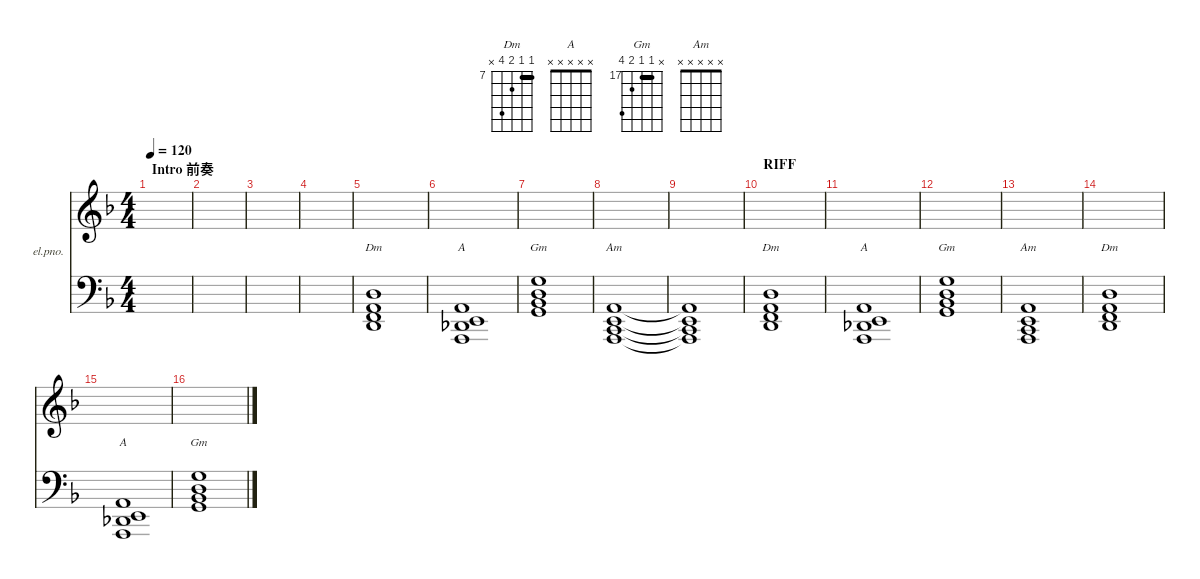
\defaultSystemsLayout 4
\hideDynamics
\bracketExtendMode nobrackets
\firstSystemTrackNameOrientation horizontal
\track ("Electric Piano" "el.pno.") {instrument electricpiano1}
\staff {score}
\tuning (E4 B3 G3 D3 A2 E2)
\ts (4 4)
\section ("" "Intro 前奏")
\tempo 120
\clef g2
\ks dminor
|
|
|
|
|
|
|
|
|
\section ("" "RIFF")
|
|
|
|
|
|
\staff {score}
\tuning (G2 D2 A1 E1 B0)
\chord ("Dm" 7 7 8 10 x) {firstfret 7 showfingering false barre 7}
\chord ("A" x x x x x)
\chord ("Gm" x 17 17 18 20) {firstfret 17 showfingering false barre 17}
\chord ("Am" x x x x x)
\clef f4
\ks dminor
|
|
|
|
(10.4{acc forcenatural} 7.2{acc forcenatural} 8.3{acc forcenatural} 7.1{acc forcenatural}).1{ch "Dm"} |
(17.4{acc forcenatural} 0.3{acc forcenatural} 17.5{acc forcenatural} -1.2{acc b}).1{ch "A"} |
(20.5{acc forcenatural} 17.2{acc forcenatural} 17.3{acc forcenatural} 18.4{acc b}).1{ch "Gm"} |
(17.4{acc forcenatural} 0.3{acc forcenatural} 17.5{acc forcenatural} -2.2{acc forcenatural}).1{ch "Am"} |
(17.4{t acc forcenatural} 0.3{t acc forcenatural} 17.5{t acc forcenatural} -2.2{t acc forcenatural}).1 |
(10.4{acc forcenatural} 7.2{acc forcenatural} 8.3{acc forcenatural} 7.1{acc forcenatural}).1{ch "Dm"} |
(17.4{acc forcenatural} 0.3{acc forcenatural} 17.5{acc forcenatural} -1.2{acc b}).1{ch "A"} |
(20.5{acc forcenatural} 17.2{acc forcenatural} 17.3{acc forcenatural} 18.4{acc b}).1{ch "Gm"} |
(17.4{acc forcenatural} 0.3{acc forcenatural} 17.5{acc forcenatural} -2.2{acc forcenatural}).1{ch "Am"} |
(10.4{acc forcenatural} 7.2{acc forcenatural} 8.3{acc forcenatural} 7.1{acc forcenatural}).1{ch "Dm"} |
(17.4{acc forcenatural} 0.3{acc forcenatural} 17.5{acc forcenatural} -1.2{acc b}).1{ch "A"} |
(20.5{acc forcenatural} 17.2{acc forcenatural} 17.3{acc forcenatural} 18.4{acc b}).1{ch "Gm"}
